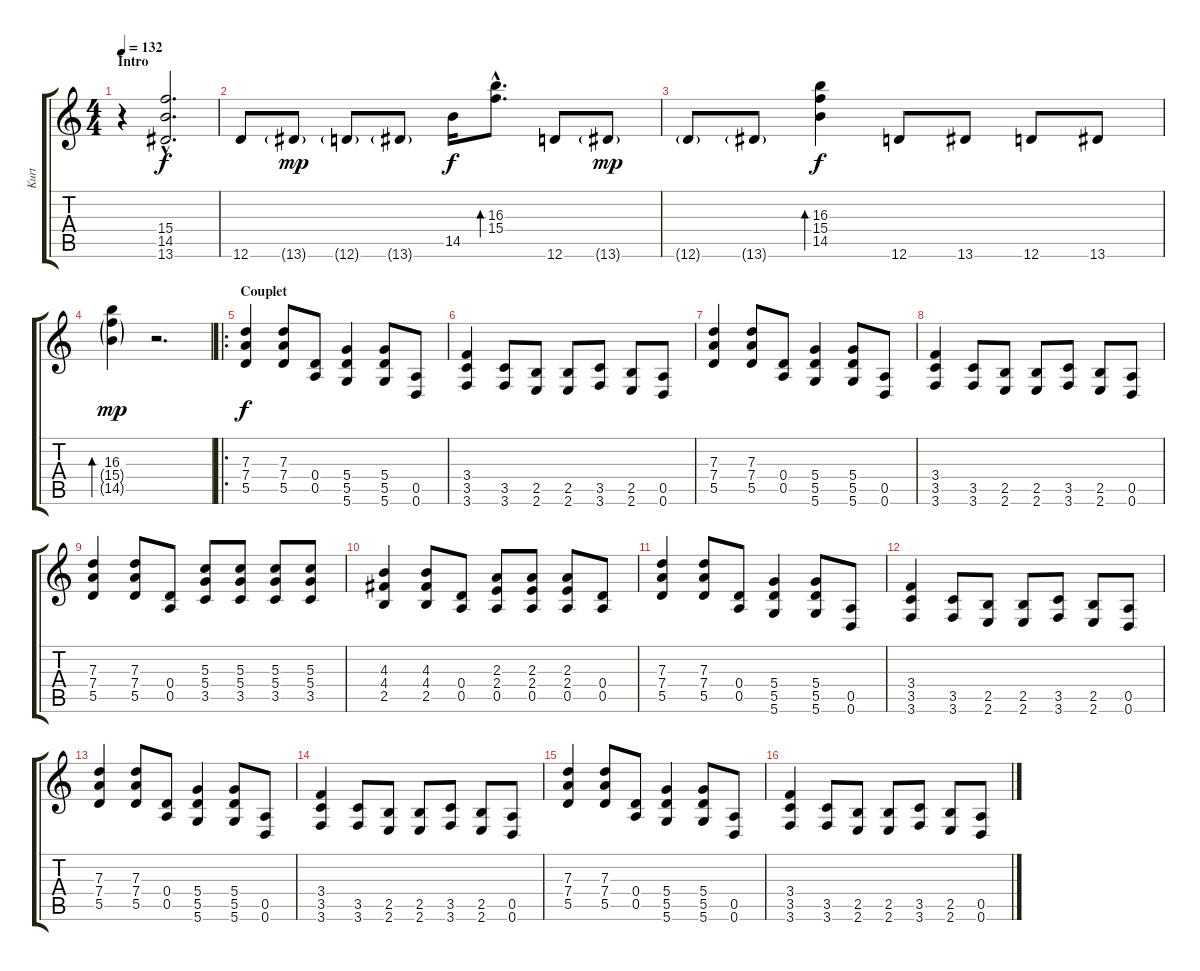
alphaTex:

\track ("Kurt" "Kurt") {instrument overdrivenguitar}
\staff {score tabs}
\tuning (E4 B3 G3 D3 A2 D2) {hide}
\ts (4 4)
\section ("" "Intro")
\tempo 132
\clef g2
\ks c
r.4{dy f instrument overdrivenguitar} (15.4{hac} 14.5{hac} 13.6{hac}).2{d} |
12.6.8 13.6{g}.8{dy mp} 12.6{g}.8 13.6{g}.8 14.5.16{dy f} (16.3{hac} 15.4{hac}).8{d bd 480} 12.6.8 13.6{g}.8{dy mp} |
12.6{g}.8 13.6{g}.8 (16.3 15.4 14.5).4{bd 480 dy f} 12.6.8 13.6.8 12.6.8 13.6.8 |
(16.3 15.4{g} 14.5{g}).4{bd 480 dy mp} r.2{d} |
\ro
\section ("" "Couplet")
(7.3 7.4 5.5).4{dy f} (7.3 7.4 5.5).8 (0.4 0.5).8 (5.4 5.5 5.6).4 (5.4 5.5 5.6).8 (0.5 0.6).8 |
(3.4 3.5 3.6).4 (3.5 3.6).8 (2.5 2.6).8 (2.5 2.6).8 (3.5 3.6).8 (2.5 2.6).8 (0.5 0.6).8 |
(7.3 7.4 5.5).4 (7.3 7.4 5.5).8 (0.4 0.5).8 (5.4 5.5 5.6).4 (5.4 5.5 5.6).8 (0.5 0.6).8 |
(3.4 3.5 3.6).4 (3.5 3.6).8 (2.5 2.6).8 (2.5 2.6).8 (3.5 3.6).8 (2.5 2.6).8 (0.5 0.6).8 |
(7.3 7.4 5.5).4 (7.3 7.4 5.5).8 (0.4 0.5).8 (5.3 5.4 3.5).8 (5.3 5.4 3.5).8 (5.3 5.4 3.5).8 (5.3 5.4 3.5).8 |
(4.3 4.4 2.5).4 (4.3 4.4 2.5).8 (0.4 0.5).8 (2.3 2.4 0.5).8 (2.3 2.4 0.5).8 (2.3 2.4 0.5).8 (0.4 0.5).8 |
(7.3 7.4 5.5).4 (7.3 7.4 5.5).8 (0.4 0.5).8 (5.4 5.5 5.6).4 (5.4 5.5 5.6).8 (0.5 0.6).8 |
(3.4 3.5 3.6).4 (3.5 3.6).8 (2.5 2.6).8 (2.5 2.6).8 (3.5 3.6).8 (2.5 2.6).8 (0.5 0.6).8 |
(7.3 7.4 5.5).4 (7.3 7.4 5.5).8 (0.4 0.5).8 (5.4 5.5 5.6).4 (5.4 5.5 5.6).8 (0.5 0.6).8 |
(3.4 3.5 3.6).4 (3.5 3.6).8 (2.5 2.6).8 (2.5 2.6).8 (3.5 3.6).8 (2.5 2.6).8 (0.5 0.6).8 |
(7.3 7.4 5.5).4 (7.3 7.4 5.5).8 (0.4 0.5).8 (5.4 5.5 5.6).4 (5.4 5.5 5.6).8 (0.5 0.6).8 |
(3.4 3.5 3.6).4 (3.5 3.6).8 (2.5 2.6).8 (2.5 2.6).8 (3.5 3.6).8 (2.5 2.6).8 (0.5 0.6).8
